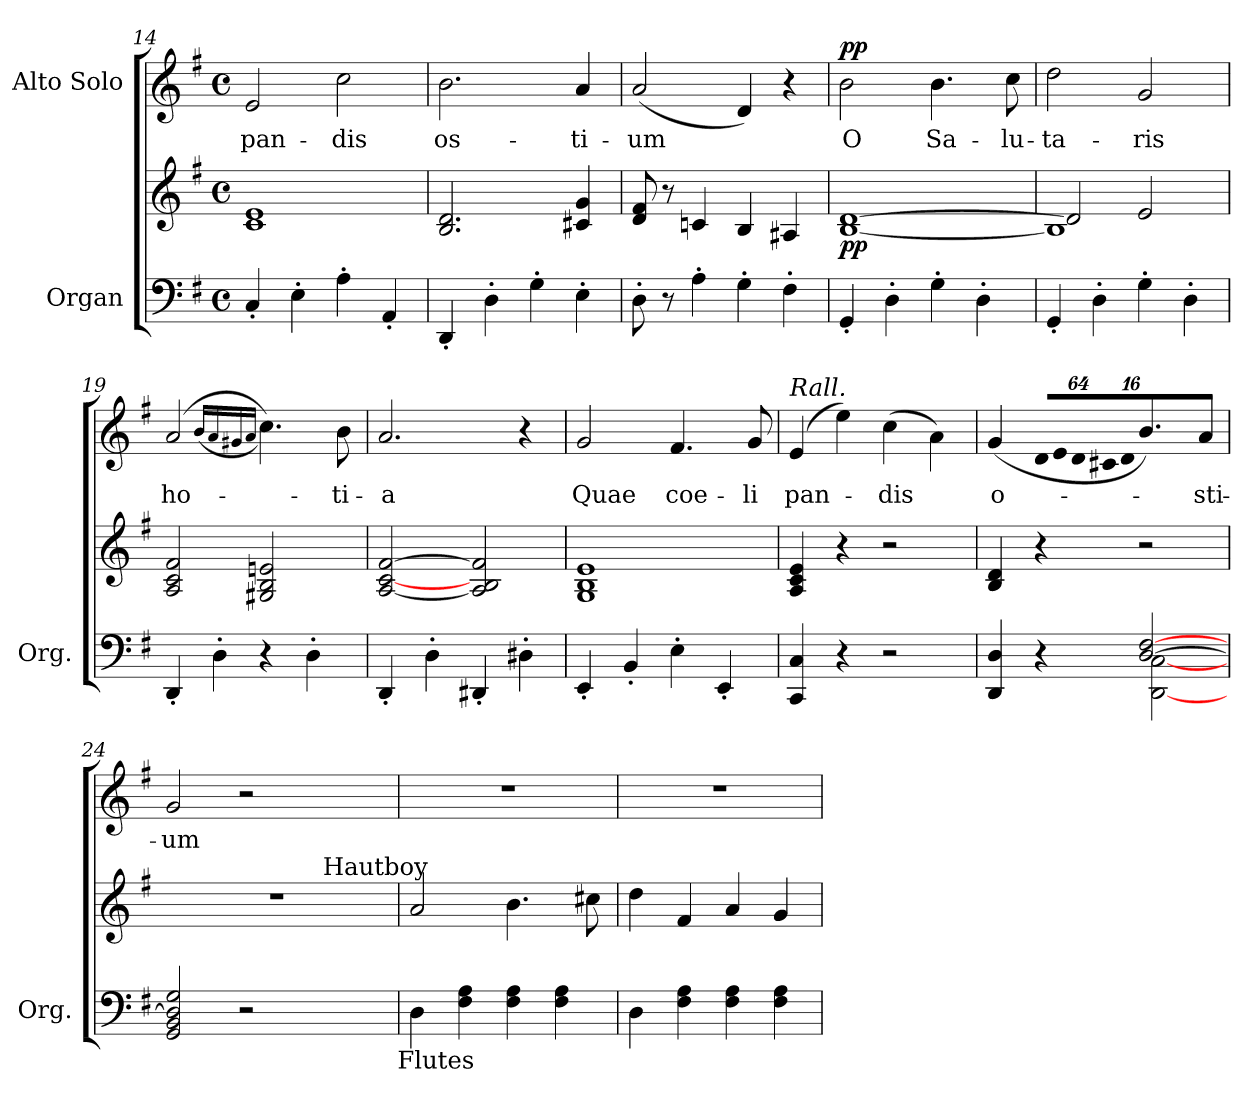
**kern	**kern	**dynam	**kern	**text	**dynam
*part2	*part2	*part2	*part1	*part1	*part1
*staff3	*staff2	*staff2/3	*staff1	*staff1	*staff1
*I"Organ	*	*	*I"Alto Solo	*	*
*I'Org.	*	*	*	*	*
*clefF4	*clefG2	*	*clefG2	*	*
*k[f#]	*k[f#]	*	*k[f#]	*	*
*G:	*G:	*	*G:	*	*
*M4/4	*M4/4	*	*M4/4	*	*
*met(c)	*met(c)	*	*met(c)	*	*
=14	=14	=14	=14	=14	=14
!	!	!	!	!LO:LY:b:color=#000000	!
4C'i/	1ci 1ei	.	2ei/	pan-	.
4E'i\	.	.	.	.	.
!	!	!	!	!LO:LY:b:color=#000000	!
4A'i\	.	.	2cci\	-dis	.
4AA'i/	.	.	.	.	.
=15	=15	=15	=15	=15	=15
!	!	!	!	!LO:LY:b:color=#000000	!
4DD'i/	2.Bi/ 2.di	.	2.bi\	os-	.
4D'i\	.	.	.	.	.
4G'i\	.	.	.	.	.
!	!	!	!	!LO:LY:b:color=#000000	!
4E'i\	4c#Xi/ 4gi	.	4ai/	-ti-	.
!!LO:LB:g=z
=16	=16	=16	=16	=16	=16
!	!	!	!	!LO:LY:b:color=#000000	!
8D'i\	8di/ 8f#i	.	(2ai/	-um	.
8r	8r	.	.	.	.
4A'i\	4cni/	.	.	.	.
4G'i\	4Bi/	.	4di/)	.	.
4F#'i\	4A#Xi/	.	4r	.	.
=17	=17	=17	=17	=17	=17
!	!	!	!	!LO:LY:b:color=#000000	!
4GG'i/	[1Bi [1di	pp	2bi\	O	pp
4D'i\	.	.	.	.	.
!	!	!	!	!LO:LY:b:color=#000000	!
4G'i\	.	.	4.bi\	Sa-	.
4D'i\	.	.	.	.	.
!	!	!	!	!LO:LY:b:color=#000000	!
.	.	.	8cci\	-lu-	.
=18	=18	=18	=18	=18	=18
*	*^	*	*	*	*
!	!	!	!	!	!LO:LY:b:color=#000000	!
4GG'i/	1Bi]	2di/]	.	2ddi\	-ta-	.
4D'i\	.	.	.	.	.	.
!	!	!	!	!	!LO:LY:b:color=#000000	!
4G'i\	.	2ei/	.	2gi/	-ris	.
4D'i\	.	.	.	.	.	.
*	*v	*v	*	*	*	*
=19	=19	=19	=19	=19	=19
!	!	!	!	!LO:LY:b:color=#000000	!
4DD'i/	2Ai/ 2ci 2f#i	.	(2ai/	ho-	.
4D'i\	.	.	.	.	.
.	.	.	(16qbi/LL	.	.
.	.	.	16qai/	.	.
.	.	.	16qg#Xi/	.	.
.	.	.	16qai/JJ	.	.
4r	2G#Xi/ 2Bi 2eni	.	4.cci\))	.	.
4D'i\	.	.	.	.	.
!	!	!	!	!LO:LY:b:color=#000000	!
.	.	.	8bi\	-ti-	.
=20	=20	=20	=20	=20	=20
!	!	!	!	!LO:LY:b:color=#000000	!
4DD'i/	[2Ai/ [2ci [2f#i	.	2.ai/	-a	.
4D'i\	.	.	.	.	.
4DD#X'i/	2Ai/] 2Bi 2f#i]	.	.	.	.
4D#X'i\	.	.	4r	.	.
=21	=21	=21	=21	=21	=21
!	!	!	!	!LO:LY:b:color=#000000	!
4EE'i/	1Gi 1Bi 1ei	.	2gi/	Quae	.
4BB'i/	.	.	.	.	.
!	!	!	!	!LO:LY:b:color=#000000	!
4E'i\	.	.	4.f#i/	coe-	.
4EE'i/	.	.	.	.	.
!	!	!	!	!LO:LY:b:color=#000000	!
.	.	.	8gi/	-li	.
=22	=22	=22	=22	=22	=22
!	!	!	!LO:TX:a:i:t=Rall.	!	!
!	!	!	!	!LO:LY:b:color=#000000	!
4CCi/ 4Ci	4Ai/ 4ci 4ei	.	(4ei/	pan-	.
4r	4r	.	4eei\)	.	.
!	!	!	!	!LO:LY:b:color=#000000	!
2r	2r	.	(4cci\	-dis	.
.	.	.	4ai\)	.	.
!!LO:LB:g=z
=23	=23	=23	=23	=23	=23
*^	*	*	*	*	*
!	!	!	!	!	!LO:LY:b:color=#000000	!
4DDi/ 4Di	2ryy	4Bi/ 4di	.	(4gi/	o-	.
*	*	*	*	*Xbrackettup	*	*
!	!	!	!	!LO:N:vis=16	!	!
4r	.	4r	.	1024%51di/LL	.	.
!	!	!	!	!LO:N:vis=16	!	!
.	.	.	.	1024%51ei/	.	.
!	!	!	!	!LO:N:vis=16	!	!
.	.	.	.	1024%51di/	.	.
!	!	!	!	!LO:N:vis=16	!	!
.	.	.	.	1024%51c#Xi/	.	.
!	!	!	!	!LO:N:vis=16	!	!
.	.	.	.	256%13di/JJ	.	.
[2Di/ [2F#i	[2DDi\ [2Ci	2r	.	4.bi/)	.	.
!	!	!	!	!	!LO:LY:b:color=#000000	!
.	.	.	.	8ai/	-sti-	.
=24	=24	=24	=24	=24	=24	=24
!	!	!	!	!	!LO:LY:b:color=#000000	!
*	*	*^	*	*	*	*
2GGi/ 2BBi 2Di] 2Gi	2ryy	1r	2ryy	.	2gi/	-um	.
2r	4ryy	.	4ryy	.	2r	.	.
.	8ryy	.	16ryy	.	.	.	.
.	.	.	64ryy	.	.	.	.
.	.	.	256.ryy	.	.	.	.
!	!	!	!LO:TX:a:t=Hautboy	!	!	!	!
.	.	.	8ryy	.	.	.	.
.	16ryy	.	.	.	.	.	.
.	32ryy	.	.	.	.	.	.
.	.	.	32ryy	.	.	.	.
.	64ryy	.	.	.	.	.	.
.	128...ryy	.	.	.	.	.	.
.	.	.	128ryy	.	.	.	.
.	.	.	512ryy	.	.	.	.
!	!LO:TX:b:t=Flutes	!	!	!	!	!	!
.	1024ryy	.	.	.	.	.	.
*v	*v	*	*	*	*	*	*
*	*v	*v	*	*	*	*
=25	=25	=25	=25	=25	=25
4Di\	2ai/	.	1r	.	.
4F#i\ 4Ai	.	.	.	.	.
4F#i\ 4Ai	4.bi\	.	.	.	.
4F#i\ 4Ai	.	.	.	.	.
.	8cc#Xi\	.	.	.	.
=26	=26	=26	=26	=26	=26
4Di\	4ddi\	.	1r	.	.
4F#i\ 4Ai	4f#i/	.	.	.	.
4F#i\ 4Ai	4ai/	.	.	.	.
4F#i\ 4Ai	4gi/	.	.	.	.
=	=	=	=	=	=
*-	*-	*-	*-	*-	*-
